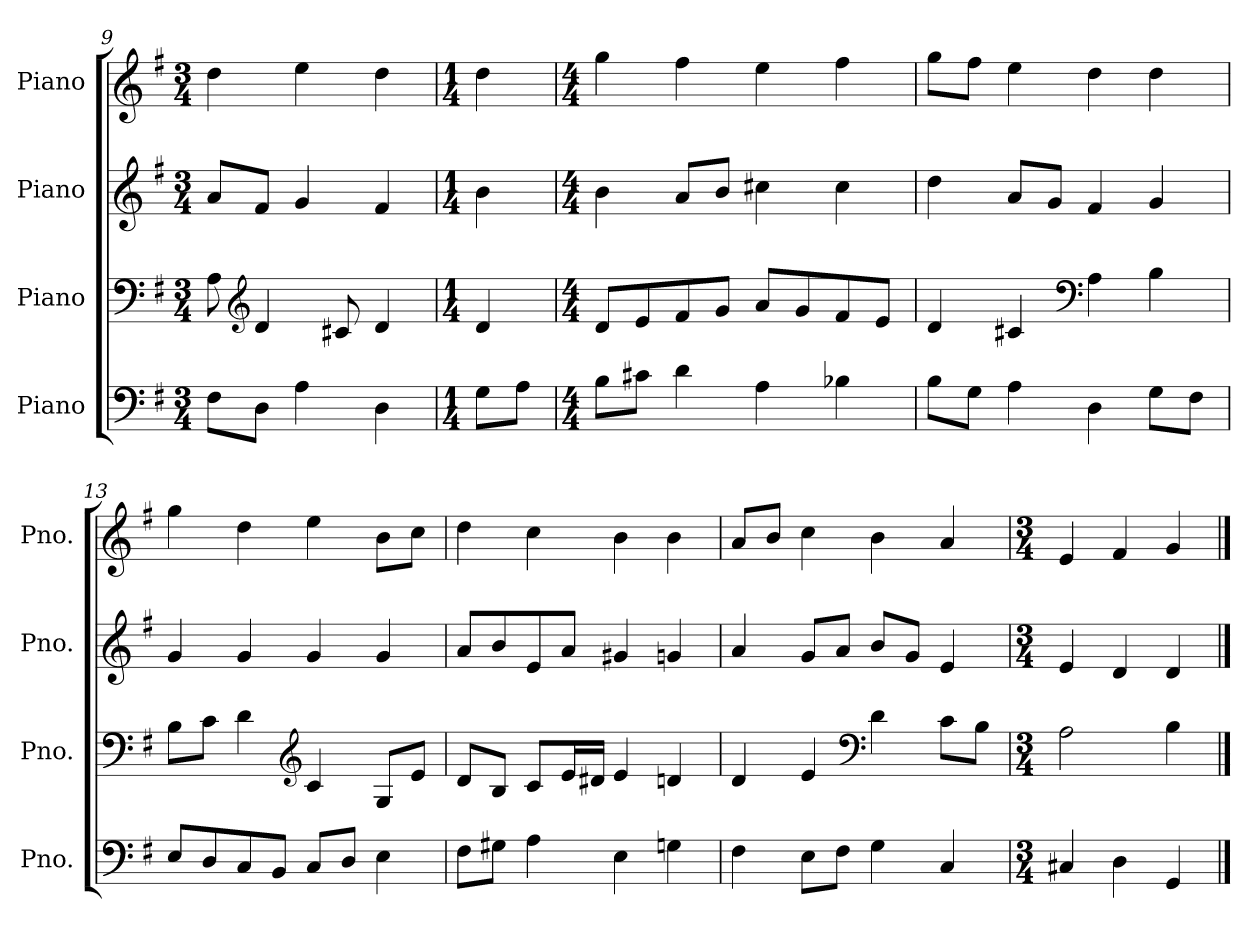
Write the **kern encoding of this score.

**kern	**kern	**kern	**kern
*part4	*part3	*part2	*part1
*staff4	*staff3	*staff2	*staff1
*I"Piano	*I"Piano	*I"Piano	*I"Piano
*I'Pno.	*I'Pno.	*I'Pno.	*I'Pno.
*clefF4	*clefF4	*clefG2	*clefG2
*k[f#]	*k[f#]	*k[f#]	*k[f#]
*M3/4	*M3/4	*M3/4	*M3/4
=9	=9	=9	=9
8F#\L	8A\	8a/L	4dd\
*	*clefG2	*	*
8D\J	4d/	8f#/J	.
4A\	.	4g/	4ee\
.	8c#X/	.	.
4D\	4d/	4f#/	4dd\
!!LO:LB:g=z
=10	=10	=10	=10
*M1/4	*M1/4	*M1/4	*M1/4
8G\L	4d/	4b\	4dd\
8A\J	.	.	.
=11	=11	=11	=11
*M4/4	*M4/4	*M4/4	*M4/4
8B\L	8d/L	4b\	4gg\
8c#X\J	8e/	.	.
4d\	8f#/	8a/L	4ff#\
.	8g/J	8b/J	.
4A\	8a/L	4cc#X\	4ee\
.	8g/	.	.
4B-X\	8f#/	4cc#\	4ff#\
.	8e/J	.	.
=12	=12	=12	=12
8B\L	4d/	4dd\	8gg\L
8G\J	.	.	8ff#\J
4A\	4c#X/	8a/L	4ee\
.	.	8g/J	.
*	*clefF4	*	*
4D\	4A\	4f#/	4dd\
8G\L	4B\	4g/	4dd\
8F#\J	.	.	.
=13	=13	=13	=13
8E/L	8B\L	4g/	4gg\
8D/	8c\J	.	.
8C/	4d\	4g/	4dd\
8BB/J	.	.	.
*	*clefG2	*	*
8C/L	4c/	4g/	4ee\
8D/J	.	.	.
4E\	8G/L	4g/	8b\L
.	8e/J	.	8cc\J
=14	=14	=14	=14
8F#\L	8d/L	8a/L	4dd\
8G#X\J	8B/J	8b/	.
4A\	8c/L	8e/	4cc\
.	16e/L	8a/J	.
.	16d#X/JJ	.	.
4E\	4e/	4g#X/	4b\
4Gn\	4dn/	4gn/	4b\
!!LO:PB:g=z
=15	=15	=15	=15
4F#\	4d/	4a/	8a/L
.	.	.	8b/J
8E\L	4e/	8g/L	4cc\
8F#\J	.	8a/J	.
*	*clefF4	*	*
4G\	4d\	8b/L	4b\
.	.	8g/J	.
4C/	8c\L	4e/	4a/
.	8B\J	.	.
=16	=16	=16	=16
*M3/4	*M3/4	*M3/4	*M3/4
4C#X/	2A\	4e/	4e/
4D\	.	4d/	4f#/
4GG/	4B\	4d/	4g/
==	==	==	==
*-	*-	*-	*-
